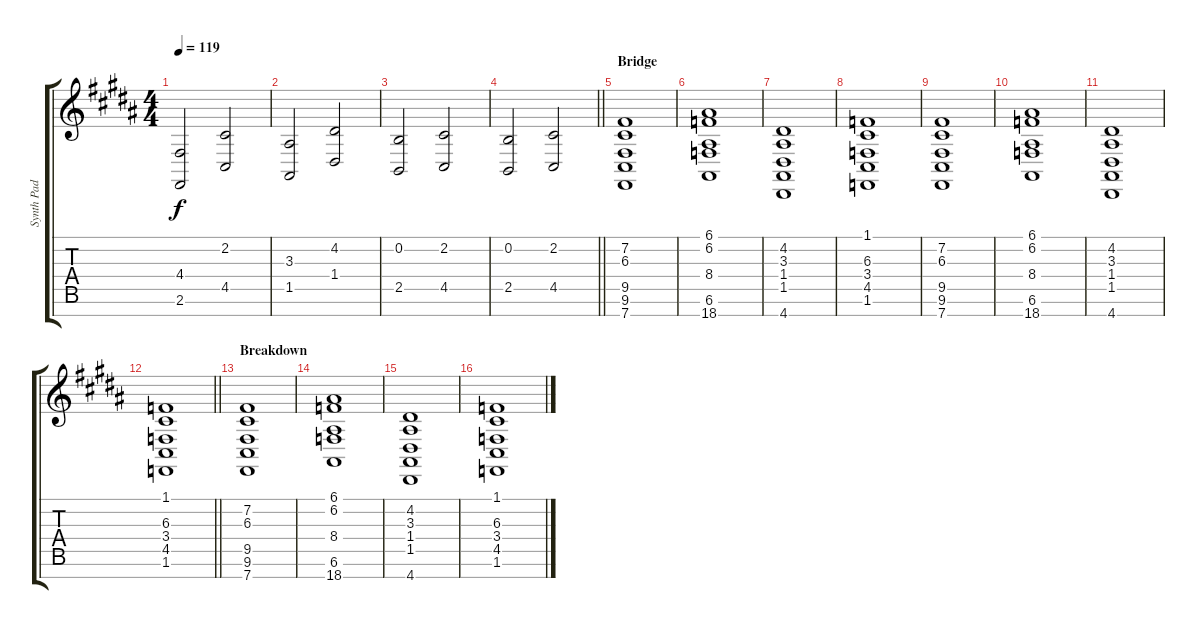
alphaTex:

\track ("Synth Pad" "Synth Pad") {instrument pad2warm}
\staff {score tabs}
\tuning (E4 B3 G3 D3 A2 E2 B1) {hide}
\ts (4 4)
\tempo 119
\clef g2
\ks b
(4.4 2.6).2{dy f} (2.2 4.5).2 |
(3.3 1.5).2 (4.2 1.4).2 |
(0.2 2.5).2 (2.2 4.5).2 |
\barLineRight lightlight
(0.2 2.5).2 (2.2 4.5).2 |
\section ("" "Bridge")
(7.2 6.3 9.5 9.6 7.7).1 |
(6.1 6.2 8.4 6.6 18.7).1 |
(4.2 3.3 1.4 1.5 4.7).1 |
(1.1 6.3 3.4 4.5 1.6).1 |
(7.2 6.3 9.5 9.6 7.7).1 |
(6.1 6.2 8.4 6.6 18.7).1 |
(4.2 3.3 1.4 1.5 4.7).1 |
\barLineRight lightlight
(1.1 6.3 3.4 4.5 1.6).1 |
\section ("" "Breakdown")
(7.2 6.3 9.5 9.6 7.7).1 |
(6.1 6.2 8.4 6.6 18.7).1 |
(4.2 3.3 1.4 1.5 4.7).1 |
(1.1 6.3 3.4 4.5 1.6).1
